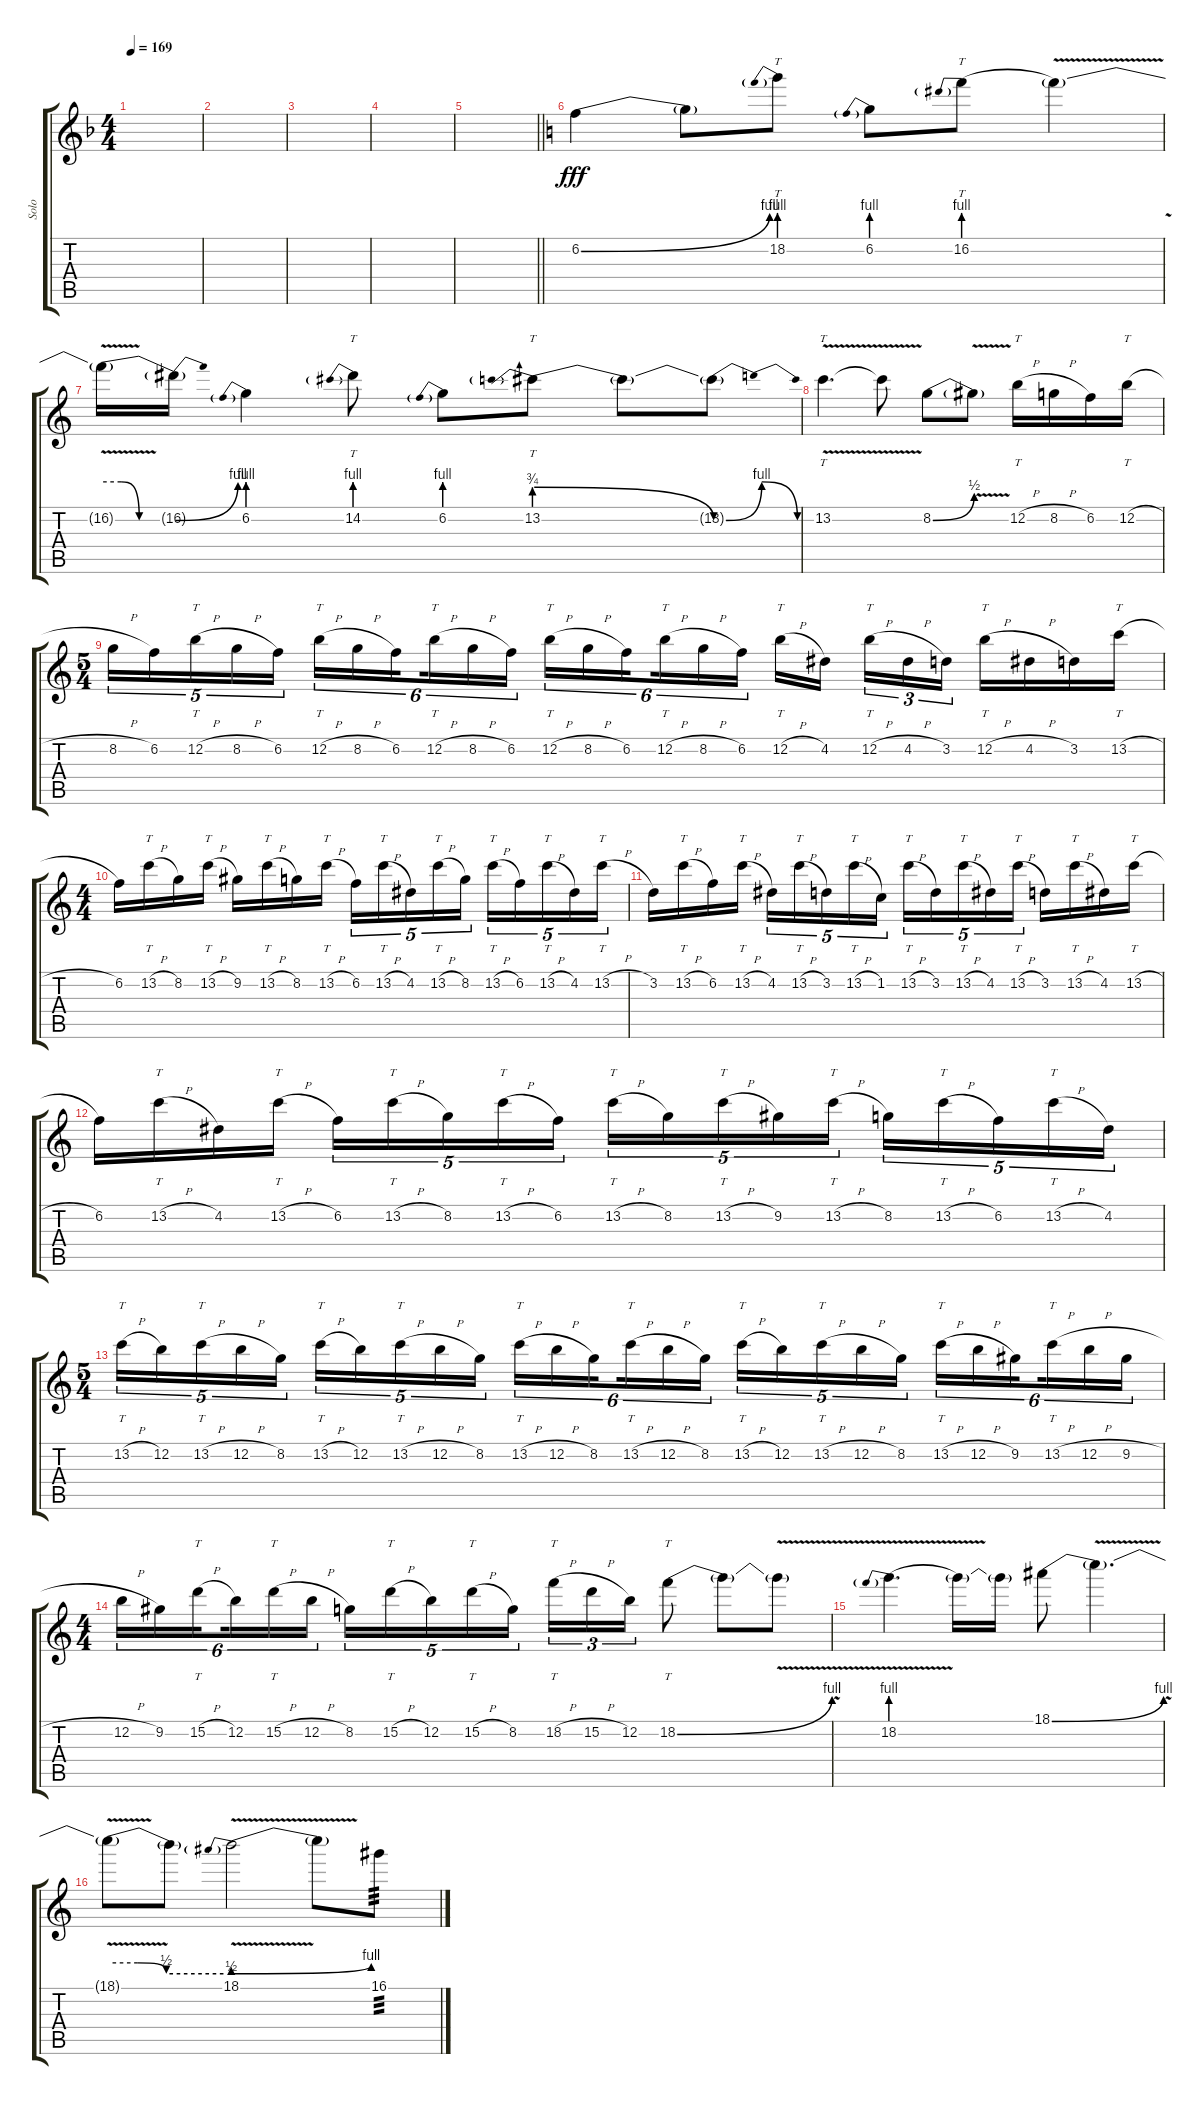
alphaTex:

\track ("Solo" "Solo") {instrument distortionguitar}
\staff {score tabs}
\tuning (E4 B3 G3 D3 A2 E2) {hide}
\ts (4 4)
\tempo 169
\clef g2
\ks f
|
|
|
|
\barLineRight lightlight
|
\ks c
6.2{be (bend 0 0 60 4)}.4{dy fff volume 16 balance 6 instrument distortionguitar} 6.2{t}.8 18.2{be (prebend 0 4 60 4)}.8{tt} 6.2{be (prebend 0 4 60 4)}.8 16.2{be (prebend 0 4 60 4)}.8{tt} 16.2{v t}.4 |
16.2{be (custom 0 4 15 4 30 0 60 0) t}.16 16.2{be (bend 0 0 60 4) t}.16 6.2{be (prebend 0 4 60 4)}.4 14.2{be (prebend 0 4 60 4)}.8{tt} 6.2{be (prebend 0 4 60 4)}.8 13.2{be (prebendrelease 0 3 60 0)}.8{tt} 13.2{t}.8 13.2{be (bendrelease 0 0 55 4 55 4 60 0) t}.8 |
13.2{v}.4{tt d} 13.2{t}.8 8.2{be (bend 0 0 60 2)}.8 8.2{v t}.8 12.2{h}.16{tt} 8.2{h}.16 6.2.16 12.2{h}.16{tt} |
\ts (5 4)
8.2{h}.16{tu (5 4)} 6.2.16{tu (5 4)} 12.2{h}.16{tt tu (5 4)} 8.2{h}.16{tu (5 4)} 6.2.16{tu (5 4)} 12.2{h}.16{tt tu (6 4)} 8.2{h}.16{tu (6 4)} 6.2.16{tu (6 4) beam splitsecondary} 12.2{h}.16{tt tu (6 4)} 8.2{h}.16{tu (6 4)} 6.2.16{tu (6 4)} 12.2{h}.16{tt tu (6 4)} 8.2{h}.16{tu (6 4)} 6.2.16{tu (6 4) beam splitsecondary} 12.2{h}.16{tt tu (6 4)} 8.2{h}.16{tu (6 4)} 6.2.16{tu (6 4)} 12.2{h}.16{tt} 4.2.16{beam splitsecondary} 12.2{h}.16{tt tu (3 2)} 4.2{h}.16{tu (3 2)} 3.2.16{tu (3 2)} 12.2{h}.16{tt} 4.2{h}.16 3.2.16 13.2{h}.16{tt} |
\ts (4 4)
6.2.16 13.2{h}.16{tt} 8.2.16 13.2{h}.16{tt} 9.2.16 13.2{h}.16{tt} 8.2.16 13.2{h}.16{tt} 6.2.16{tu (5 4)} 13.2{h}.16{tt tu (5 4)} 4.2.16{tu (5 4)} 13.2{h}.16{tt tu (5 4)} 8.2.16{tu (5 4)} 13.2{h}.16{tt tu (5 4)} 6.2.16{tu (5 4)} 13.2{h}.16{tt tu (5 4)} 4.2.16{tu (5 4)} 13.2{h}.16{tt tu (5 4)} |
3.2.16 13.2{h}.16{tt} 6.2.16 13.2{h}.16{tt} 4.2.16{tu (5 4)} 13.2{h}.16{tt tu (5 4)} 3.2.16{tu (5 4)} 13.2{h}.16{tt tu (5 4)} 1.2.16{tu (5 4)} 13.2{h}.16{tt tu (5 4)} 3.2.16{tu (5 4)} 13.2{h}.16{tt tu (5 4)} 4.2.16{tu (5 4)} 13.2{h}.16{tt tu (5 4)} 3.2.16 13.2{h}.16{tt} 4.2.16 13.2{h}.16{tt} |
6.2.16 13.2{h}.16{tt} 4.2.16 13.2{h}.16{tt} 6.2.16{tu (5 4)} 13.2{h}.16{tt tu (5 4)} 8.2.16{tu (5 4)} 13.2{h}.16{tt tu (5 4)} 6.2.16{tu (5 4)} 13.2{h}.16{tt tu (5 4)} 8.2.16{tu (5 4)} 13.2{h}.16{tt tu (5 4)} 9.2.16{tu (5 4)} 13.2{h}.16{tt tu (5 4)} 8.2.16{tu (5 4)} 13.2{h}.16{tt tu (5 4)} 6.2.16{tu (5 4)} 13.2{h}.16{tt tu (5 4)} 4.2.16{tu (5 4)} |
\ts (5 4)
13.2{h}.16{tt tu (5 4)} 12.2.16{tu (5 4)} 13.2{h}.16{tt tu (5 4)} 12.2{h}.16{tu (5 4)} 8.2.16{tu (5 4)} 13.2{h}.16{tt tu (5 4)} 12.2.16{tu (5 4)} 13.2{h}.16{tt tu (5 4)} 12.2{h}.16{tu (5 4)} 8.2.16{tu (5 4)} 13.2{h}.16{tt tu (6 4)} 12.2{h}.16{tu (6 4)} 8.2.16{tu (6 4) beam splitsecondary} 13.2{h}.16{tt tu (6 4)} 12.2{h}.16{tu (6 4)} 8.2.16{tu (6 4)} 13.2{h}.16{tt tu (5 4)} 12.2.16{tu (5 4)} 13.2{h}.16{tt tu (5 4)} 12.2{h}.16{tu (5 4)} 8.2.16{tu (5 4)} 13.2{h}.16{tt tu (6 4)} 12.2{h}.16{tu (6 4)} 9.2.16{tu (6 4) beam splitsecondary} 13.2{h}.16{tt tu (6 4)} 12.2{h}.16{tu (6 4)} 9.2{h}.16{tu (6 4)} |
\ts (4 4)
12.2{h}.16{tu (6 4)} 9.2.16{tu (6 4)} 15.2{h}.16{tt tu (6 4) beam splitsecondary} 12.2.16{tu (6 4)} 15.2{h}.16{tt tu (6 4)} 12.2{h}.16{tu (6 4)} 8.2.16{tu (5 4)} 15.2{h}.16{tt tu (5 4)} 12.2.16{tu (5 4)} 15.2{h}.16{tt tu (5 4)} 8.2.16{tu (5 4)} 18.2{h}.16{tt tu (3 2)} 15.2{h}.16{tu (3 2)} 12.2.16{tu (3 2)} 18.2{be (bend 0 0 60 4)}.8{tt} 18.2{t}.8 18.2{v t}.8 |
18.2{be (prebend 0 4 60 4) v}.4{d} 18.2{t}.16 18.2{t}.16 18.1{be (bend 0 0 60 4)}.8 18.1{v t}.4{d} |
18.1{be (custom 0 4 15 4 30 2 60 2) t}.8 18.1{t}.8 18.1{be (prebendbend 0 2 60 4) v}.2 18.1{t}.8 16.1.8{tp 3}
